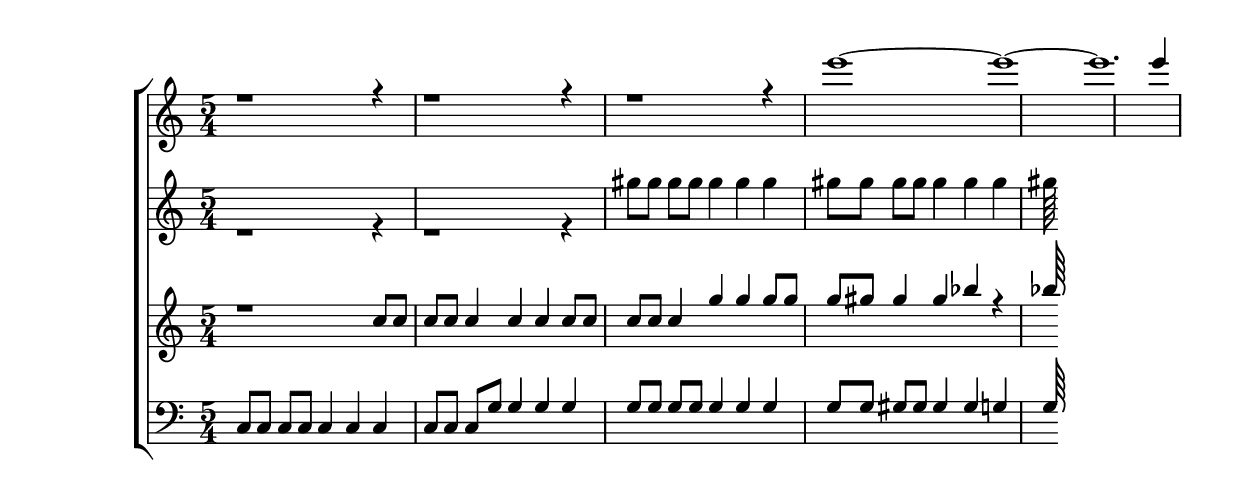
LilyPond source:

\version "2.14.2"

\paper {
	top-system-spacing #'basic-distance = #10
	score-system-spacing #'basic-distance = #20
	system-system-spacing #'basic-distance = #20
	last-bottom-spacing #'basic-distance = #10
}

tFifthForths= \time 5/4
interBass= { 
	c8 c8 c8 c8 c4 c4 c4 c8 c8 c8 g8 g4 g4 g4 g8 g8 g8 g8 g4 g4 g4 g8 g8 gis8 gis8 gis4 gis4 g4 g64 
	}

interTenor= { 
	r1
	c''8 c''8 c''8 c''8 c''4 c''4 c''4 c''8 c''8 c''8 c''8 c''4 g''4 g''4 g''8 g''8 g''8 gis''8 gis''4 gis''4 bes''4 r4 bes''64
	}
 
interSoprI= { 
	r1 r4
	r1 r4
	gis''8 gis''8 gis''8 gis''8 gis''4 gis''4 gis''4 gis''8 gis''8 gis''8 gis''8 gis''4 gis''4 gis''4 gis''64
	}

interSoprII= { 
	r1 r4
	r1 r4
	r1 r4
	e'''1~ e'''1~ e'''1.  e'''4
	}

\score {
	\new ChoirStaff <<
		\new Staff = "highI" <<
			\clef treble
			\new Voice = "soprano" {
				\voiceOne
				<< \tFifthForths \interSoprII >>
			}
		>>
		\new Staff = "highI" <<
			\clef treble
			\new Voice = "soprano" {
				\voiceTwo
				<< \tFifthForths \interSoprI >>
			}
		>>
		\new Staff = "mid" <<
			\clef treble
			\new Voice = "tenor" {
				\voiceOne
				<< \tFifthForths \interTenor >>
			}
		>>
		\new Staff = "low" <<
			\clef bass
			\new Voice = "bass" {
				\voiceOne
				<< \tFifthForths \interBass >>
			}
		>>
	>>
}